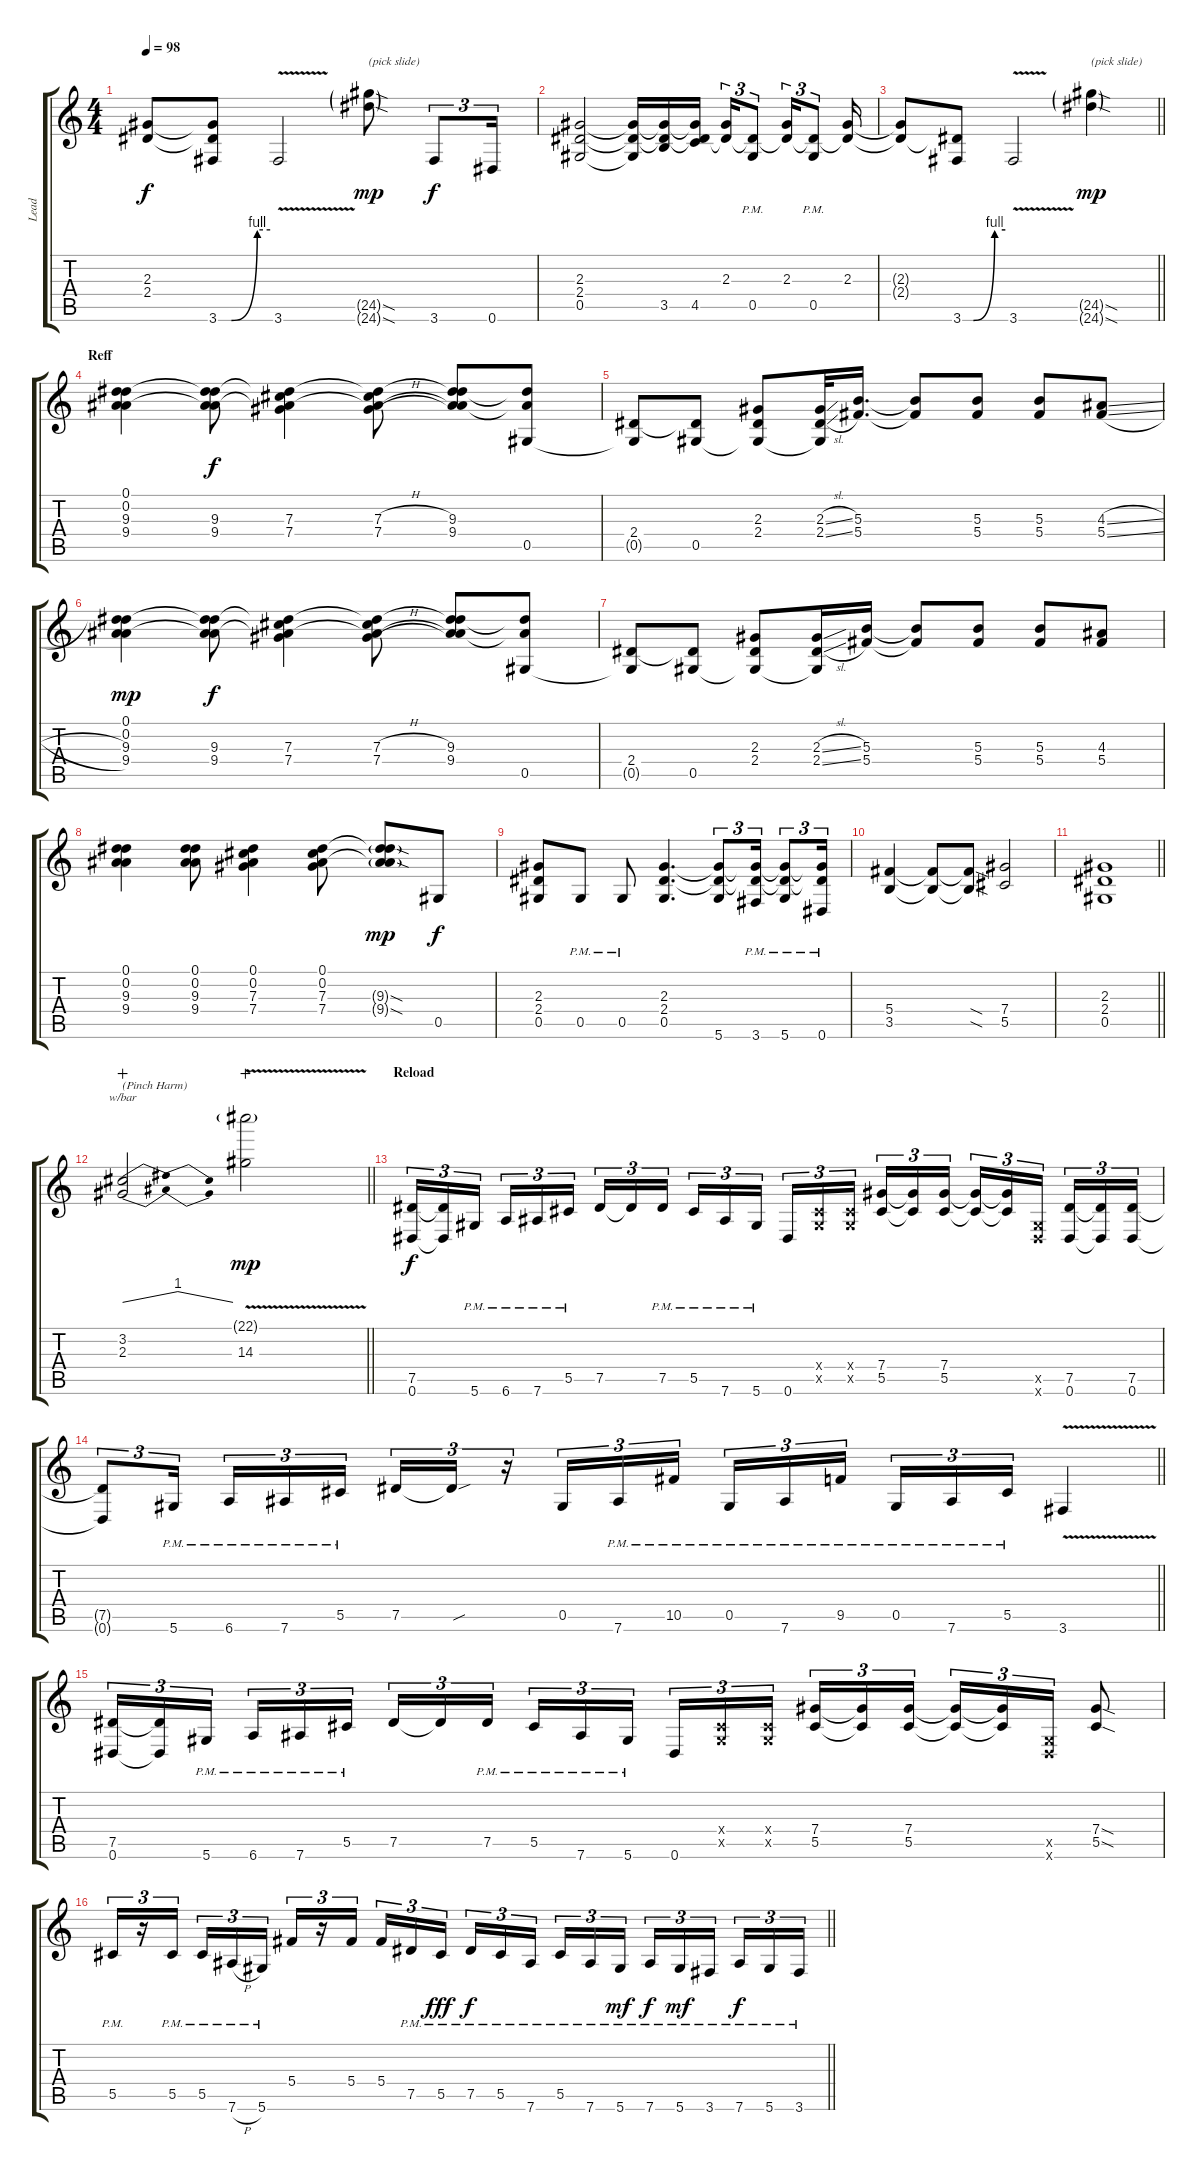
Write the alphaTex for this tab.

\track ("Lead" "Lead") {instrument distortionguitar}
\staff {score tabs}
\tuning (Eb4 Bb3 Gb3 Db3 Ab2 Eb2) {hide}
\ts (4 4)
\tempo 98
\clef g2
\ks c
(2.3{t} 2.4{t}).8{dy f} (2.3{t} 2.4{t} 3.6{be (custom 0 0 15 0 45 4 60 4)}).8 3.6{v}.2 (24.5{sod g} 24.6{sod g}).8{txt "(pick slide)" dy mp} 3.6.8{tu (3 2) dy f} 0.6.16{tu (3 2)} |
(2.3 2.4 0.5).2 (2.3{t} 2.4{t} 0.5{t}).16 (2.3{t} 2.4{t} 3.5).16 (2.3{t} 2.4{t} 4.5).16{beam splitsecondary} (2.3 2.4{t}).16{tu (3 2)} (2.4{t} 0.5{pm}).8{tu (3 2)} (2.3 2.4{t}).16{tu (3 2)} (2.4{t} 0.5{pm}).8{tu (3 2)} (2.3 2.4{t}).16 |
\barLineRight lightlight
(2.3{t} 2.4{t}).8 (2.4{t} 3.6{be (custom 0 0 15 0 45 4 60 4)}).8 3.6{v}.2 (24.5{sod g} 24.6{sod g}).4{txt "(pick slide)" dy mp} |
\section ("" "Reff")
(0.1 0.2 9.3 9.4).4 (0.1{t} 0.2{t} 9.3 9.4).8{dy f} (0.1{t} 0.2{t} 7.3 7.4).4 (0.1{t} 0.2{t} 7.3{h} 7.4{h}).8 (0.1{t} 0.2{t} 9.3 9.4).8 (0.1{t} 0.2{t} 0.5).8 |
(2.4 0.5{t}).8 (2.4{t} 0.5).8 (2.3 2.4 0.5{t}).8 (2.3{sl} 2.4{sl} 0.5{t}).32 (5.3 5.4).16{d} (5.3{t} 5.4{t}).8 (5.3 5.4).8 (5.3 5.4).8 (4.3{sl} 5.4{sl}).8 |
(0.1 0.2 9.3 9.4).4{dy mp} (0.1{t} 0.2{t} 9.3 9.4).8{dy f} (0.1{t} 0.2{t} 7.3 7.4).4 (0.1{t} 0.2{t} 7.3{h} 7.4{h}).8 (0.1{t} 0.2{t} 9.3 9.4).8 (0.1{t} 0.2{t} 0.5).8 |
(2.4 0.5{t}).8 (2.4{t} 0.5).8 (2.3 2.4 0.5{t}).8 (2.3{sl} 2.4{sl} 0.5{t}).16 (5.3 5.4).16 (5.3{t} 5.4{t}).8 (5.3 5.4).8 (5.3 5.4).8 (4.3 5.4).8 |
(0.1 0.2 9.3 9.4).4 (0.1 0.2 9.3 9.4).8 (0.1 0.2 7.3 7.4).4 (0.1 0.2 7.3 7.4).8 (0.1{t} 0.2{t} 9.3{sod g} 9.4{sod g}).8{dy mp} 0.5.8{dy f} |
(2.3 2.4 0.5).8 0.5{pm}.8 0.5{pm}.8 (2.3 2.4 0.5).4{d} (2.3{t} 2.4{t} 5.6).8{tu (3 2)} (2.3{t} 2.4{t} 3.6{pm}).16{tu (3 2)} (2.3{t} 2.4{t} 5.6{pm}).8{tu (3 2)} (2.3{t} 2.4{t} 0.6{pm}).16{tu (3 2)} |
(5.4 3.5).4 (5.4{t} 3.5{t}).8 (5.4{sod t} 3.5{sod t}).8 (7.4 5.5).2 |
\barLineRight lightlight
(2.3 2.4 0.5).1 |
\barLineRight lightlight
(3.2 2.3).2{tbe (dip default 0 0 5 4 14 4 60 0) txt "(Pinch Harm)" wahc} (22.1{v g} 14.3{v}).2{dy mp wahc} |
\section ("" "Reload")
(7.5 0.6).16{tu (3 2) dy f} (7.5{t} 0.6{t}).16{tu (3 2)} 5.6{pm}.16{tu (3 2) beam splitsecondary} 6.6{pm}.16{tu (3 2)} 7.6{pm}.16{tu (3 2)} 5.5{pm}.16{tu (3 2)} 7.5.16{tu (3 2)} 7.5{t}.16{tu (3 2)} 7.5{pm}.16{tu (3 2) beam splitsecondary} 5.5{pm}.16{tu (3 2)} 7.6{pm}.16{tu (3 2)} 5.6{pm}.16{tu (3 2)} 0.6.16{tu (3 2)} (0.4{x} 0.5{x}).16{tu (3 2)} (0.4{x} 0.5{x}).16{tu (3 2) beam splitsecondary} (7.4 5.5).16{tu (3 2)} (7.4{t} 5.5{t}).16{tu (3 2)} (7.4 5.5).16{tu (3 2)} (7.4{t} 5.5{t}).16{tu (3 2)} (7.4{t} 5.5{t}).16{tu (3 2)} (0.5{x} 0.6{x}).16{tu (3 2) beam splitsecondary} (7.5 0.6).16{tu (3 2)} (7.5{t} 0.6{t}).16{tu (3 2)} (7.5 0.6).16{tu (3 2)} |
\barLineRight lightlight
(7.5{t} 0.6{t}).8{tu (3 2)} 5.6{pm}.16{tu (3 2) beam splitsecondary} 6.6{pm}.16{tu (3 2)} 7.6{pm}.16{tu (3 2)} 5.5{pm}.16{tu (3 2)} 7.5.16{tu (3 2)} 7.5{sou t}.16{tu (3 2)} r.16{tu (3 2)} 0.5.16{tu (3 2)} 7.6{pm}.16{tu (3 2)} 10.5{pm}.16{tu (3 2)} 0.5{pm}.16{tu (3 2)} 7.6{pm}.16{tu (3 2)} 9.5{pm}.16{tu (3 2) beam splitsecondary} 0.5{pm}.16{tu (3 2)} 7.6{pm}.16{tu (3 2)} 5.5{pm}.16{tu (3 2)} 3.6{v}.4 |
(7.5 0.6).16{tu (3 2)} (7.5{t} 0.6{t}).16{tu (3 2)} 5.6{pm}.16{tu (3 2) beam splitsecondary} 6.6{pm}.16{tu (3 2)} 7.6{pm}.16{tu (3 2)} 5.5{pm}.16{tu (3 2)} 7.5.16{tu (3 2)} 7.5{t}.16{tu (3 2)} 7.5{pm}.16{tu (3 2) beam splitsecondary} 5.5{pm}.16{tu (3 2)} 7.6{pm}.16{tu (3 2)} 5.6{pm}.16{tu (3 2)} 0.6.16{tu (3 2)} (0.4{x} 0.5{x}).16{tu (3 2)} (0.4{x} 0.5{x}).16{tu (3 2) beam splitsecondary} (7.4 5.5).16{tu (3 2)} (7.4{t} 5.5{t}).16{tu (3 2)} (7.4 5.5).16{tu (3 2)} (7.4{t} 5.5{t}).16{tu (3 2)} (7.4{t} 5.5{t}).16{tu (3 2)} (0.5{x} 0.6{x}).16{tu (3 2)} (7.4{sod} 5.5{sod}).8 |
\barLineRight lightlight
5.5{pm}.16{tu (3 2)} r.16{tu (3 2)} 5.5{pm}.16{tu (3 2) beam splitsecondary} 5.5{pm}.16{tu (3 2)} 7.6{h pm}.16{tu (3 2)} 5.6{pm}.16{tu (3 2)} 5.4.16{tu (3 2)} r.16{tu (3 2)} 5.4.16{tu (3 2) beam splitsecondary} 5.4.16{tu (3 2)} 7.5{pm}.16{tu (3 2)} 5.5{pm}.16{tu (3 2) dy fff} 7.5{pm}.16{tu (3 2) dy f} 5.5{pm}.16{tu (3 2)} 7.6{pm}.16{tu (3 2) beam splitsecondary} 5.5{pm}.16{tu (3 2)} 7.6{pm}.16{tu (3 2)} 5.6{pm}.16{tu (3 2) dy mf} 7.6{pm}.16{tu (3 2) dy f} 5.6{pm}.16{tu (3 2) dy mf} 3.6{pm}.16{tu (3 2) beam splitsecondary} 7.6{pm}.16{tu (3 2) dy f} 5.6{pm}.16{tu (3 2)} 3.6{pm}.16{tu (3 2)}
